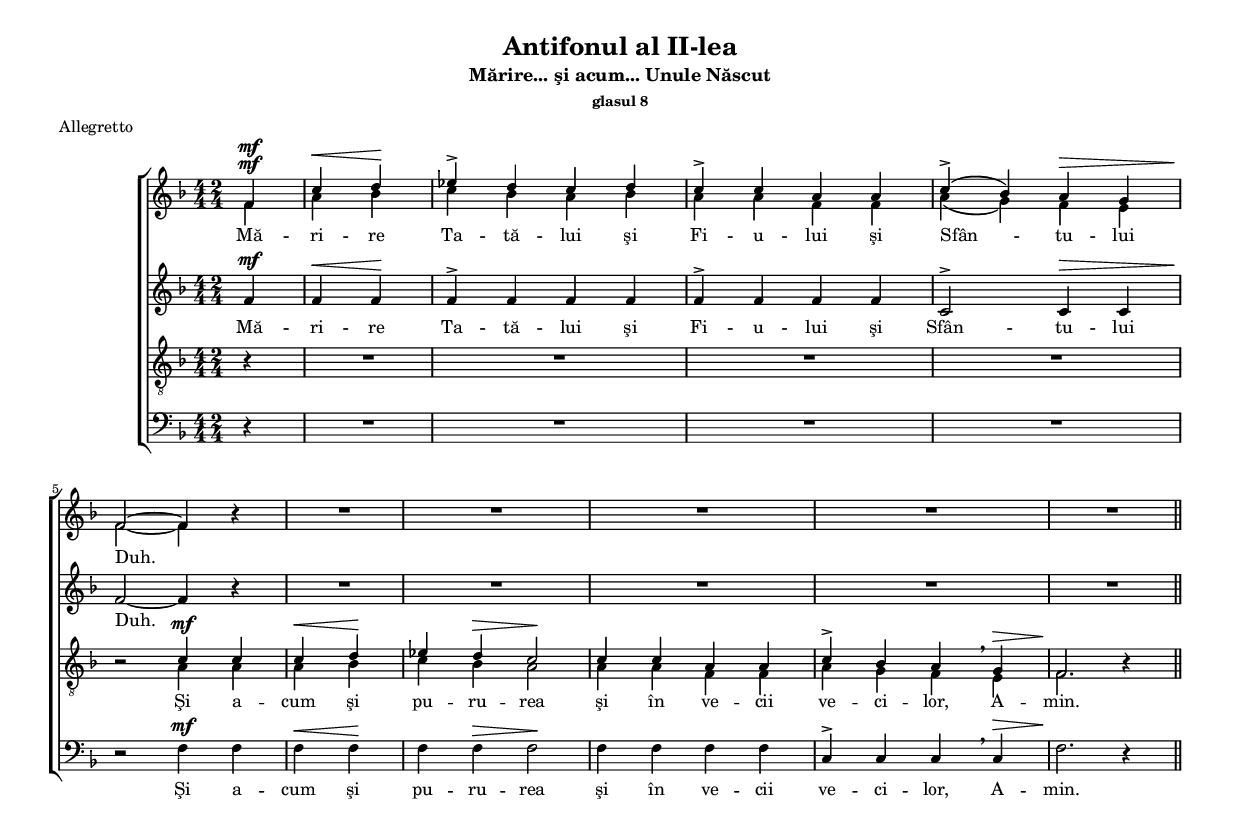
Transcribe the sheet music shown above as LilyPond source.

\version "2.10.10"
\include "defines.ly"
midiTempo = 
  \midi {
    \context {
      \Score
      tempoWholesPerMinute = #(ly:make-moment 156 4)
      }
    }


\include "preamble.ly"

\header {
  title = "Antifonul al II-lea"
  subtitle = "Mărire... şi acum... Unule Născut"
  subsubtitle = "glasul 8"
  meter = "Allegretto"
}

global = {
  \globalPreamble
  \key f \major
  \override Staff.TimeSignature #'stencil = #ly:text-interface::print
  \override Staff.TimeSignature #'text = #mixedTimeSigMarkup
  \time 2/4
}

womenWords = \lyricmode {
  Mă -- ri -- re Ta -- tă -- lui şi Fi -- u -- lui şi Sfân -- tu -- lui Duh.
}

menWords = \lyricmode {
  Şi a -- cum şi pu -- ru -- rea şi în ve -- cii ve -- ci -- lor, A -- min.
}

sopMusicOne = \relative {
  \voiceOne
  \partial 4 f^\mf
  c'^\< d\!
  \override Staff.TimeSignature #'text = \markup { }
  \time 4/4
  es^\accent d c d
  c^\accent c a a
  c(^\accent bes) a^\> g
  \break
  f2~\! f4

  \oneVoice
  r4
  \time 2/4
  R2
  \time 4/4
  R1
  R1
  R1
  R1
  \bar "||"
}

sopMusicTwo = \relative {
  \voiceTwo
  \partial 4 f4^\mf
  a bes
  \time 4/4
  c bes a bes
  a a f f
  a( g) f e
  f2~ f4

  s4
  \time 2/4
  s2
  \time 4/4
  s1
  s1
  s1
  s1
}

altoMusic = \relative {
  \partial 4 f4^\mf
  f^\< f\!
  \override Staff.TimeSignature #'text = \markup { }
  \time 4/4
  f^\accent f f f
  f^\accent f f f
  c2^\accent c4^\> c
  f2~\! f4 r
  \time 2/4
  R2
  \time 4/4
  R1
  R1
  R1
  R1
}

tenorMusicOne = \relative {
  \partial 4 r4
  R2
  \override Staff.TimeSignature #'text = \markup { }
  \time 4/4
  R1
  R1
  R1
  r2

  \voiceOne
  c4^\mf c
  \time 2/4
  c^\< d\!
  \time 4/4
  es d^\> c2\!
  c4 c a a
  c^\accent bes a \breathe g^\>
  f2.\!

  \oneVoice
  r4
}

tenorMusicTwo = \relative {
  \partial 4 s4
  s2
  \override Staff.TimeSignature #'text = \markup { }
  \time 4/4
  s1
  s1
  s1
  s2

  \voiceTwo
  a4 a
  \time 2/4
  a bes
  \time 4/4
  c bes a2
  a4 a f f
  a g f e
  f2.

  \oneVoice
  s4
}

bassMusic = \relative {
  \partial 4 r4
  R2
  \override Staff.TimeSignature #'text = \markup { }
  \time 4/4
  R1
  R1
  R1
  r2
  f,4^\mf f
  \time 2/4
  f^\< f\!
  \time 4/4
  f f^\> f2\!
  f4 f f f
  c^\accent c c \breathe c^\>
  f2.\! r4
}

myScore = \new Score \with {
  \override SpacingSpanner #'shortest-duration-space = #myNoteSpacing
} <<
  \new ChoirStaff <<
    \new Staff <<
      \new Voice { \global \sopMusicOne }
      \addlyrics { \womenWords }
      \new Voice { \global \sopMusicTwo }
    >>
    
    \new Staff \new Voice { \global \altoMusic }
    \addlyrics { \womenWords }
    
    \new Staff <<
      \clef "G_8"
      \new Voice { \global \tenorMusicOne }
      \addlyrics { \menWords }
      \new Voice { \global \tenorMusicTwo }
    >>
    
    \new Staff <<
      \clef bass
      \new Voice { \global \bassMusic }
      \addlyrics { \menWords }
    >>
  >>
>>

\score {
  \myScore
  \layout { }
}

\score {
  \unfoldRepeats
  \myScore
  \midi { \midiDirectives }
}

\score {
  \unfoldRepeats
  \new Voice { \global \sopMusicOne }
  \midi { \midiDirectives }
}

\score {
  \unfoldRepeats
  \new Voice { \global \sopMusicTwo }
  \midi { \midiDirectives }
}

\score {
  \unfoldRepeats
  \new Voice { \global \altoMusic }
  \midi { \midiDirectives }
}

\score {
  \unfoldRepeats
  \new Voice { \global \tenorMusicOne }
  \midi { \midiDirectives }
}

\score {
  \unfoldRepeats
  \new Voice { \global \tenorMusicTwo }
  \midi { \midiDirectives }
}

\score {
  \unfoldRepeats
  \new Voice { \global \bassMusic }
  \midi { \midiDirectives }
}

% Now switch to a two-staff score, see part 2.
